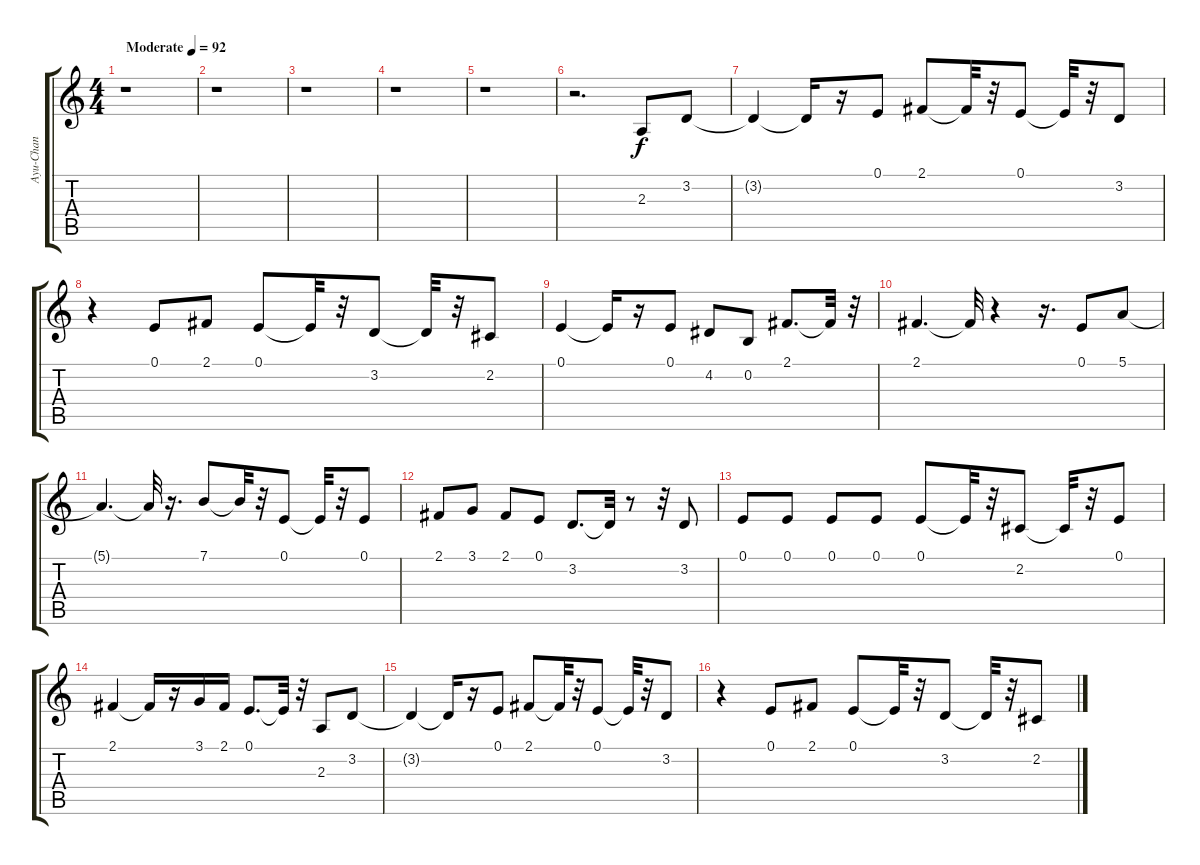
\track ("Ayu-Chan" "Ayu-Chan") {instrument altosax}
\staff {score tabs}
\tuning (E4 B3 G3 D3 A2 E2) {hide}
\ts (4 4)
\tempo (92 "Moderate")
\clef g2
\ks c
r.1{dy f instrument altosax} |
r.1 |
r.1 |
r.1 |
r.1 |
r.2{d} 2.3.8 3.2.8 |
3.2{t}.4 3.2{t}.16 r.16 0.1.8 2.1.8 2.1{t}.32 r.32 0.1.8 0.1{t}.32 r.32 3.2.8 |
r.4 0.1.8 2.1.8 0.1.8 0.1{t}.32 r.32 3.2.8 3.2{t}.32 r.32 2.2.8 |
0.1.4 0.1{t}.16 r.16 0.1.8 4.2.8 0.2.8 2.1.8{d} 2.1{t}.32 r.32 |
2.1.4{d} 2.1{t}.32 r.4 r.16{d} 0.1.8 5.1.8 |
5.1{t}.4{d} 5.1{t}.32 r.16{d} 7.1.8 7.1{t}.32 r.32 0.1.8 0.1{t}.32 r.32 0.1.8 |
2.1.8 3.1.8 2.1.8 0.1.8 3.2.8{d} 3.2{t}.32 r.8 r.32 3.2.8 |
0.1.8 0.1.8 0.1.8 0.1.8 0.1.8 0.1{t}.32 r.32 2.2.8 2.2{t}.32 r.32 0.1.8 |
2.1.4 2.1{t}.16 r.16 3.1.16 2.1.16 0.1.8{d} 0.1{t}.32 r.32 2.3.8 3.2.8 |
3.2{t}.4 3.2{t}.16 r.16 0.1.8 2.1.8 2.1{t}.32 r.32 0.1.8 0.1{t}.32 r.32 3.2.8 |
r.4 0.1.8 2.1.8 0.1.8 0.1{t}.32 r.32 3.2.8 3.2{t}.32 r.32 2.2.8
